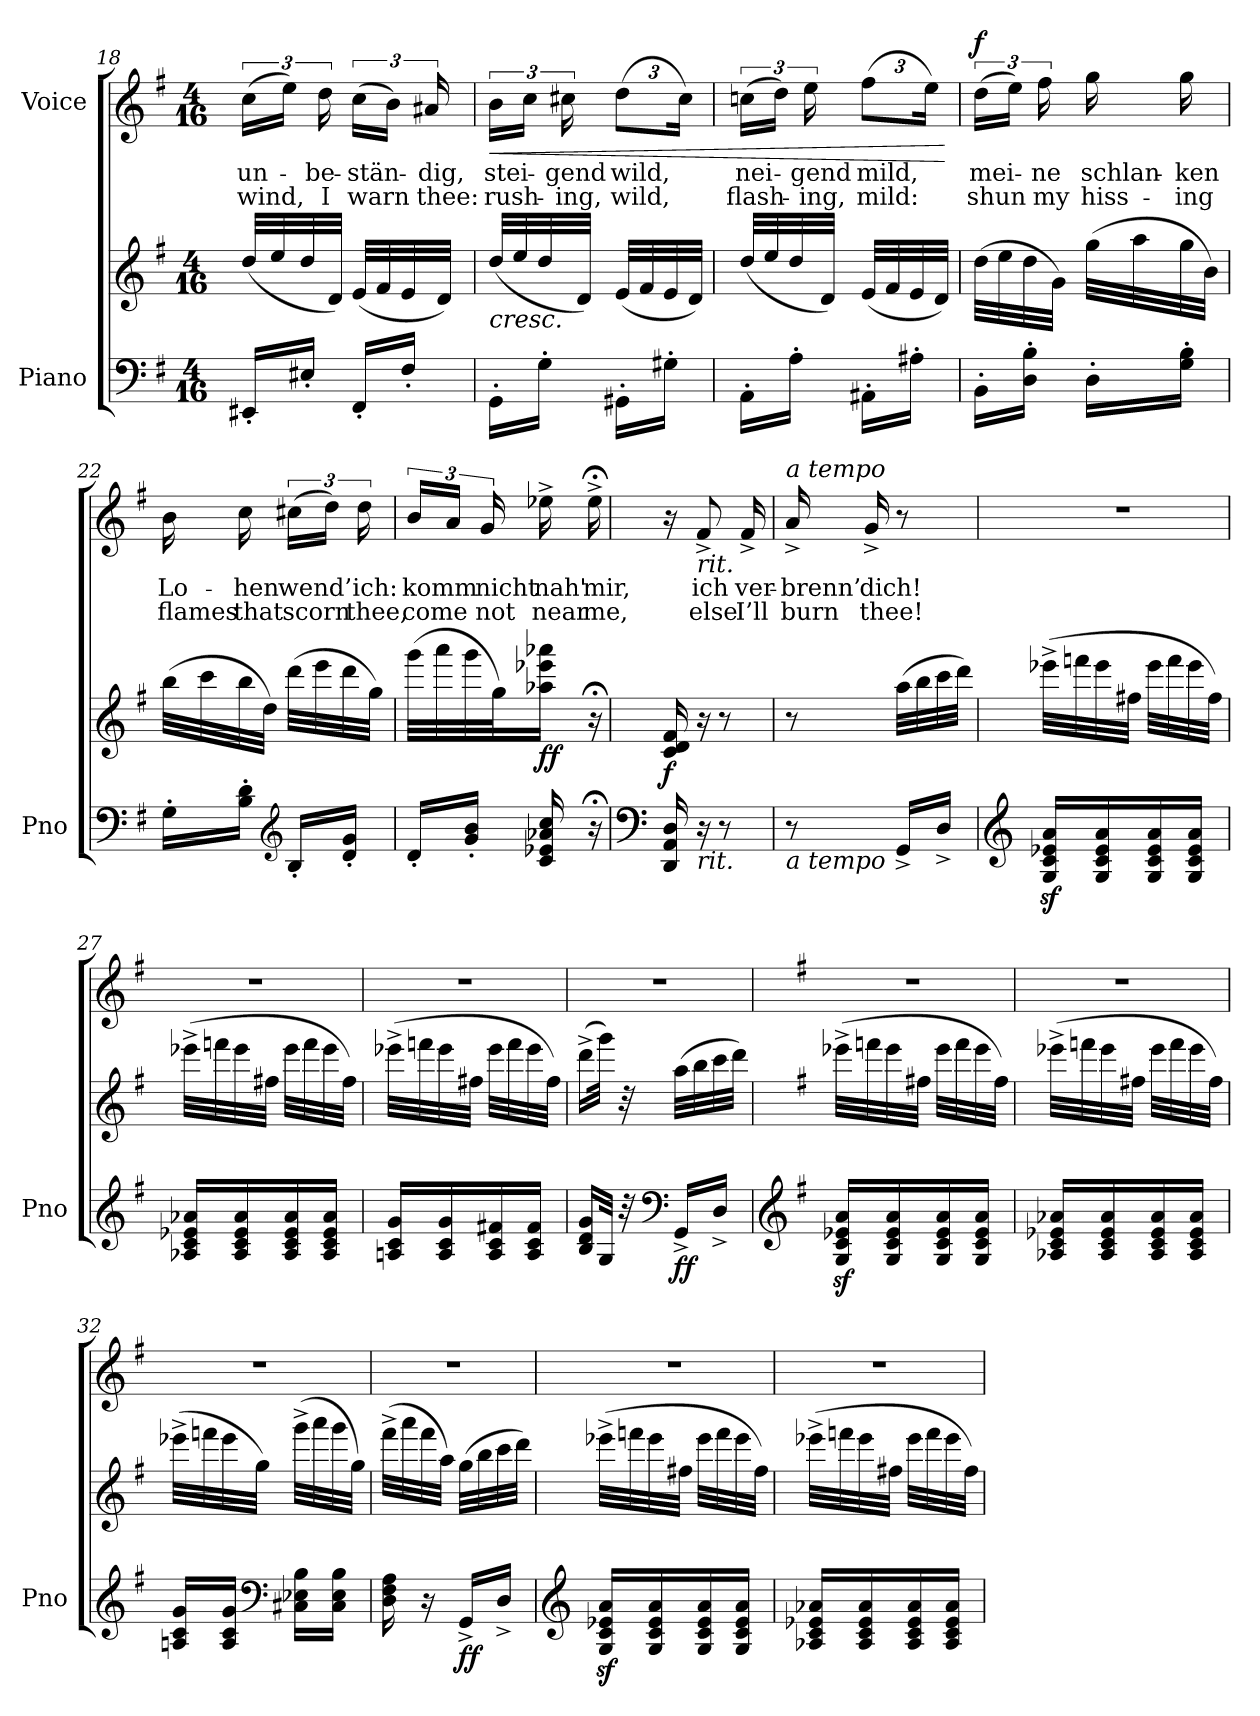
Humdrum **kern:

**kern	**kern	**dynam	**kern	**text	**text	**dynam
*part2	*part2	*part2	*part1	*part1	*part1	*part1
*staff3	*staff2	*staff2/3	*staff1	*staff1	*staff1	*staff1
*I"Piano	*	*	*I"Voice	*	*	*
*I'Pno	*	*	*	*	*	*
*clefF4	*clefG2	*	*clefG2	*	*	*
*k[f#]	*k[f#]	*	*k[f#]	*	*	*
*M4/16	*M4/16	*	*M4/16	*	*	*
=18	=18	=18	=18	=18	=18	=18
!	!	!	!	!LO:LY:b	!LO:LY:b	!
16EE#X'/LL	(32dd/LLL	.	(24cc\LL	un-	wind,	.
.	32ee/	.	.	.	.	.
.	.	.	24ee\JJ)	.	.	.
16E#X'/JJ	32dd/	.	.	.	.	.
!	!	!	!	!LO:LY:b	!LO:LY:b	!
.	.	.	24dd\	-be-	I	.
.	32d/JJJ)	.	.	.	.	.
!	!	!	!	!LO:LY:b	!LO:LY:b	!
16FF#'/LL	(32e/LLL	.	(24cc\LL	-stän-	warn	.
.	32f#/	.	.	.	.	.
.	.	.	24b\JJ)	.	.	.
16F#'/JJ	32e/	.	.	.	.	.
!	!	!	!	!LO:LY:b	!LO:LY:b	!
.	.	.	24a#X/	-dig,	thee:	.
.	32d/JJJ)	.	.	.	.	.
=19	=19	=19	=19	=19	=19	=19
!	!LO:TX:b:i:t=cresc.	!	!	!	!	!
!	!	!	!	!LO:LY:b	!LO:LY:b	!LO:HP:b
16GG'\LL	(32dd/LLL	.	24b\LL	stei-	rush-	<
.	32ee/	.	.	.	.	.
.	.	.	24cc\JJ	.	.	.
16G'\JJ	32dd/	.	.	.	.	.
!	!	!	!	!LO:LY:b	!LO:LY:b	!
.	.	.	24cc#X\	-gend	-ing,	.
.	32d/JJJ)	.	.	.	.	.
*	*	*	*Xbrackettup	*	*	*
!	!	!	!	!LO:LY:b	!LO:LY:b	!
16GG#X'\LL	(32e/LLL	.	(12dd\L	wild,	wild,	.
.	32f#/	.	.	.	.	.
16G#X'\JJ	32e/	.	.	.	.	.
.	.	.	24cc#\Jk)	.	.	.
.	32d/JJJ)	.	.	.	.	.
!!LO:PB:g=z
=20	=20	=20	=20	=20	=20	=20
*	*	*	*brackettup	*	*	*
!	!	!	!	!LO:LY:b	!LO:LY:b	!
16AA'\LL	(32dd/LLL	.	(24ccn\LL	nei-	flash-	.
.	32ee/	.	.	.	.	.
.	.	.	24dd\JJ)	.	.	.
16A'\JJ	32dd/	.	.	.	.	.
!	!	!	!	!LO:LY:b	!LO:LY:b	!
.	.	.	24ee\	-gend	-ing,	.
.	32d/JJJ)	.	.	.	.	.
*	*	*	*Xbrackettup	*	*	*
!	!	!	!	!LO:LY:b	!LO:LY:b	!
16AA#X'\LL	(32e/LLL	.	(12ff#\L	mild,	mild:	.
.	32f#/	.	.	.	.	.
16A#X'\JJ	32e/	.	.	.	.	.
.	.	.	24ee\Jk)	.	.	.
.	32d/JJJ)	.	.	.	.	.
.	.	.	.	.	.	[
=21	=21	=21	=21	=21	=21	=21
*	*	*	*brackettup	*	*	*
!	!	!	!	!LO:LY:b	!LO:LY:b	!LO:DY:a
16BB'\LL	(32dd\LLL	.	(24dd\LL	mei-	shun	f
.	32ee\	.	.	.	.	.
.	.	.	24ee\JJ)	.	.	.
16D\' 16B\'JJ	32dd\	.	.	.	.	.
!	!	!	!	!LO:LY:b	!LO:LY:b	!
.	.	.	24ff#\	-ne	my	.
.	32g\JJJ)	.	.	.	.	.
!	!	!	!	!LO:LY:b	!LO:LY:b	!
16D'\LL	(32gg\LLL	.	16gg\	schlan-	hiss-	.
.	32aa\	.	.	.	.	.
!	!	!	!	!LO:LY:b	!LO:LY:b	!
16G\' 16B\'JJ	32gg\	.	16gg\	-ken	-ing	.
.	32b\JJJ)	.	.	.	.	.
=22	=22	=22	=22	=22	=22	=22
!	!	!	!	!LO:LY:b	!LO:LY:b	!
16G'\LL	(32bb\LLL	.	16b\	Lo-	flames	.
.	32ccc\	.	.	.	.	.
!	!	!	!	!LO:LY:b	!LO:LY:b	!
16B\' 16d\'JJ	32bb\	.	16cc\	-hen	that	.
.	32dd\JJJ)	.	.	.	.	.
*clefG2	*	*	*	*	*	*
!	!	!	!	!LO:LY:b	!LO:LY:b	!
16B'/LL	(32ddd\LLL	.	(24cc#X\LL	wend’	scorn	.
.	32eee\	.	.	.	.	.
.	.	.	24dd\JJ)	.	.	.
16d/' 16g/'JJ	32ddd\	.	.	.	.	.
!	!	!	!	!LO:LY:b	!LO:LY:b	!
.	.	.	24dd\	ich:	thee,	.
.	32gg\JJJ)	.	.	.	.	.
=23	=23	=23	=23	=23	=23	=23
!	!	!	!	!LO:LY:b	!LO:LY:b	!
16d'/LL	(32ggg\LLL	.	24b/LL	komm	come	.
.	32aaa\	.	.	.	.	.
.	.	.	24a/JJ	.	.	.
16g/' 16b/'JJ	32ggg\	.	.	.	.	.
!	!	!	!	!LO:LY:b	!LO:LY:b	!
.	.	.	24g/	nicht	not	.
.	32gg\J)	.	.	.	.	.
!	!	!LO:DY:b	!	!LO:LY:b	!LO:LY:b	!
16c/ 16e-X/ 16a-X/ 16cc/	16aa-X\ 16eee-X\ 16aaa-X\JJ	ff	16ee-X^\	nah'	near	.
!	!	!	!	!LO:LY:b	!LO:LY:b	!
16r;	16r;<	.	16ee-;<^\	mir,	me,	.
=24	=24	=24	=24	=24	=24	=24
*clefF4	*	*	*	*	*	*
!	!	!LO:DY:b	!	!	!	!
16DD/ 16AA/ 16D/	16c/ 16d/ 16f#/	f	16r	.	.	.
!	!	!	!LO:TX:b:i:t=rit.	!	!	!
!LO:TX:b:i:t=rit.	!	!	!	!	!	!
!	!	!	!	!LO:LY:b	!LO:LY:b	!
16r	16r	.	8f#^>/	ich	else	.
8r	8r	.	.	.	.	.
!	!	!	!	!LO:LY:b	!LO:LY:b	!
.	.	.	16f#^>/	ver-	I’ll	.
!!LO:LB:g=z
=25	=25	=25	=25	=25	=25	=25
!	!	!	!LO:TX:a:i:t=a tempo	!	!	!
!LO:TX:b:i:t=a tempo	!	!	!	!	!	!
!	!	!	!	!LO:LY:b	!LO:LY:b	!
8r	8r	.	16a^/	-brenn’	burn	.
!	!	!	!	!LO:LY:b	!LO:LY:b	!
.	.	.	16g^/	dich!	thee!	.
!	!	!LO:DY:a	!	!	!	!
!	!	!LO:DY:n=1:a	!	!	!	!
16GG^/LL	(32aa\LLL	other-dynamics ff	8r	.	.	.
.	32bb\	.	.	.	.	.
16D^/JJ	32ccc\	.	.	.	.	.
.	32ddd\JJJ)	.	.	.	.	.
=26	=26	=26	=26	=26	=26	=26
*clefG2	*	*	*	*	*	*
16G/z< 16c/z< 16e-X/z< 16a/z<LL	(32eee-X^\LLL	.	4r	.	.	.
.	32fffn\	.	.	.	.	.
16G/ 16c/ 16e-/ 16a/	32eee-\	.	.	.	.	.
.	32ff#X\JJJ	.	.	.	.	.
16G/ 16c/ 16e-/ 16a/	32eee-\LLL	.	.	.	.	.
.	32fff\	.	.	.	.	.
16G/ 16c/ 16e-/ 16a/JJ	32eee-\	.	.	.	.	.
.	32ff#\JJJ)	.	.	.	.	.
=27	=27	=27	=27	=27	=27	=27
16A-X/ 16c/ 16e-X/ 16a-X/LL	(32eee-X^\LLL	.	4r	.	.	.
.	32fffn\	.	.	.	.	.
16A-/ 16c/ 16e-/ 16a-/	32eee-\	.	.	.	.	.
.	32ff#X\JJJ	.	.	.	.	.
16A-/ 16c/ 16e-/ 16a-/	32eee-\LLL	.	.	.	.	.
.	32fff\	.	.	.	.	.
16A-/ 16c/ 16e-/ 16a-/JJ	32eee-\	.	.	.	.	.
.	32ff#\JJJ)	.	.	.	.	.
=28	=28	=28	=28	=28	=28	=28
16An/ 16c/ 16g/LL	(32eee-X^\LLL	.	4r	.	.	.
.	32fffn\	.	.	.	.	.
16A/ 16c/ 16g/	32eee-\	.	.	.	.	.
.	32ff#X\JJJ	.	.	.	.	.
16A/ 16c/ 16f#X/	32eee-\LLL	.	.	.	.	.
.	32fff\	.	.	.	.	.
16A/ 16c/ 16f#/JJ	32eee-\	.	.	.	.	.
.	32ff#\JJJ)	.	.	.	.	.
=29	=29	=29	=29	=29	=29	=29
16B/ 16d/ 16g/LL	(16ddd^\LL	.	4r	.	.	.
32G/JJk	32ggg\JJk)	.	.	.	.	.
32r	32r	.	.	.	.	.
*clefF4	*	*	*	*	*	*
!	!	!LO:DY:b=2	!	!	!	!
16GG^/LL	(32aa\LLL	ff	.	.	.	.
.	32bb\	.	.	.	.	.
16D^/JJ	32ccc\	.	.	.	.	.
.	32ddd\JJJ)	.	.	.	.	.
!!LO:LB:g=z
=30	=30	=30	=30	=30	=30	=30
*clefG2	*	*	*	*	*	*
*k[f#]	*k[f#]	*	*k[f#]	*	*	*
16G/z< 16c/z< 16e-X/z< 16a/z<LL	(32eee-X^\LLL	.	4r	.	.	.
.	32fffn\	.	.	.	.	.
16G/ 16c/ 16e-/ 16a/	32eee-\	.	.	.	.	.
.	32ff#X\JJJ	.	.	.	.	.
16G/ 16c/ 16e-/ 16a/	32eee-\LLL	.	.	.	.	.
.	32fff\	.	.	.	.	.
16G/ 16c/ 16e-/ 16a/JJ	32eee-\	.	.	.	.	.
.	32ff#\JJJ)	.	.	.	.	.
=31	=31	=31	=31	=31	=31	=31
16A-X/ 16c/ 16e-X/ 16a-X/LL	(32eee-X^\LLL	.	4r	.	.	.
.	32fffn\	.	.	.	.	.
16A-/ 16c/ 16e-/ 16a-/	32eee-\	.	.	.	.	.
.	32ff#X\JJJ	.	.	.	.	.
16A-/ 16c/ 16e-/ 16a-/	32eee-\LLL	.	.	.	.	.
.	32fff\	.	.	.	.	.
16A-/ 16c/ 16e-/ 16a-/JJ	32eee-\	.	.	.	.	.
.	32ff#\JJJ)	.	.	.	.	.
=32	=32	=32	=32	=32	=32	=32
16An/ 16c/ 16g/LL	(32eee-X^\LLL	.	4r	.	.	.
.	32fffn\	.	.	.	.	.
16A/ 16c/ 16g/JJ	32eee-\	.	.	.	.	.
.	32gg\JJJ)	.	.	.	.	.
*clefF4	*	*	*	*	*	*
16C#X\ 16E-X\ 16B\LL	(32ggg^\LLL	.	.	.	.	.
.	32aaa\	.	.	.	.	.
16C#\ 16E-\ 16B\JJ	32ggg\	.	.	.	.	.
.	32gg\JJJ)	.	.	.	.	.
=33	=33	=33	=33	=33	=33	=33
16D\ 16F#\ 16A\	(32fff#^\LLL	.	4r	.	.	.
.	32aaa\	.	.	.	.	.
16r	32fff#\	.	.	.	.	.
.	32aa\JJJ)	.	.	.	.	.
!	!	!LO:DY:b=2	!	!	!	!
16GG^/LL	(32gg\LLL	ff	.	.	.	.
.	32bb\	.	.	.	.	.
16D^/JJ	32ccc\	.	.	.	.	.
.	32ddd\JJJ)	.	.	.	.	.
!!LO:LB:g=z
=34	=34	=34	=34	=34	=34	=34
*clefG2	*	*	*	*	*	*
16G/z< 16c/z< 16e-X/z< 16a/z<LL	(32eee-X^\LLL	.	4r	.	.	.
.	32fffn\	.	.	.	.	.
16G/ 16c/ 16e-/ 16a/	32eee-\	.	.	.	.	.
.	32ff#X\JJJ	.	.	.	.	.
16G/ 16c/ 16e-/ 16a/	32eee-\LLL	.	.	.	.	.
.	32fff\	.	.	.	.	.
16G/ 16c/ 16e-/ 16a/JJ	32eee-\	.	.	.	.	.
.	32ff#\JJJ)	.	.	.	.	.
=35	=35	=35	=35	=35	=35	=35
16A-X/ 16c/ 16e-X/ 16a-X/LL	(32eee-X^\LLL	.	4r	.	.	.
.	32fffn\	.	.	.	.	.
16A-/ 16c/ 16e-/ 16a-/	32eee-\	.	.	.	.	.
.	32ff#X\JJJ	.	.	.	.	.
16A-/ 16c/ 16e-/ 16a-/	32eee-\LLL	.	.	.	.	.
.	32fff\	.	.	.	.	.
16A-/ 16c/ 16e-/ 16a-/JJ	32eee-\	.	.	.	.	.
.	32ff#\JJJ)	.	.	.	.	.
=	=	=	=	=	=	=
*-	*-	*-	*-	*-	*-	*-
